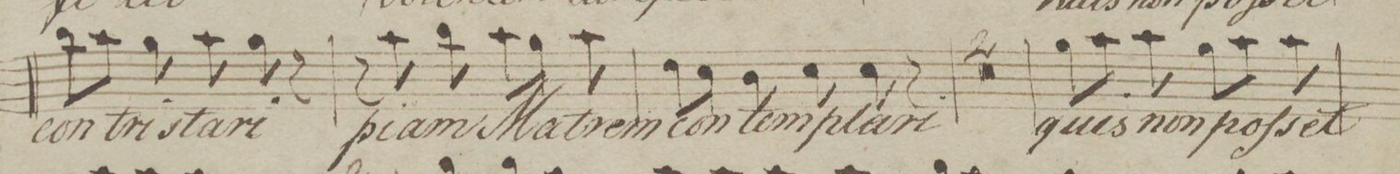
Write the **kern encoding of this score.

**kern	**text	**dynam
*I"Alt.	*	*
*clefC3	*	*
*k[b-e-]	*	*
*M6/8	*	*
8cc\L	con-	.
8b-\J	.	.
8a\	-tri-	.
8b-\	-sta-	.
8a\	-ri	.
8r	.	.
=45	=45	=45
8r	.	.
8b-\	pi-	.
8cc\	-am	.
8b-\L	Ma-	.
8a\J	.	.
8b-\	-trem	.
=46	=46	=46
8e-\L	con-	.
8d\J	.	.
8c\	-tem-	.
8d\	-pla-	.
8d\	-ri	.
8r	.	.
=47	=47	=47
1.r	.	.
=48	=48	=48
=49	=49	=49
8a\L	-quis	.
8b-\J	.	.
8b-\	non	.
8a\L	poſ-	.
8b-\J	.	.
8b-\	-set	.
=50	=50	=50
*-	*-	*-
